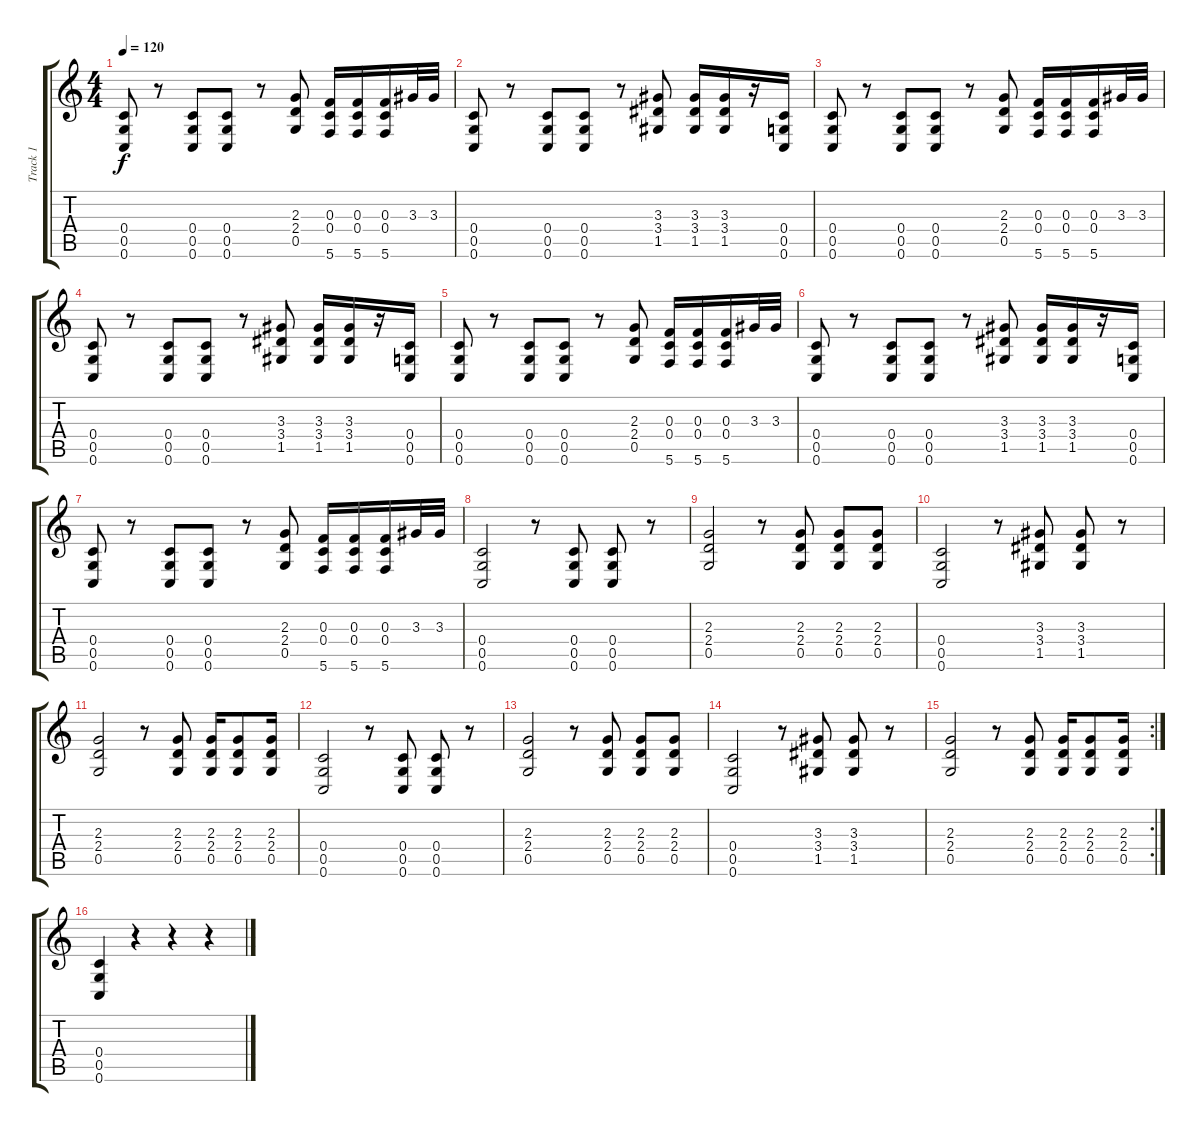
\track ("Track 1" "Track 1") {instrument distortionguitar}
\staff {score tabs}
\tuning (D4 A3 F3 C3 G2 C2) {hide}
\ts (4 4)
\tempo 120
\clef g2
\ks c
(0.4 0.5 0.6).8{dy f} r.8 (0.4 0.5 0.6).8 (0.4 0.5 0.6).8 r.8 (2.3 2.4 0.5).8 (0.3 0.4 5.6).16 (0.3 0.4 5.6).16 (0.3 0.4 5.6).16 3.3.32 3.3.32 |
(0.4 0.5 0.6).8 r.8 (0.4 0.5 0.6).8 (0.4 0.5 0.6).8 r.8 (3.3 3.4 1.5).8 (3.3 3.4 1.5).16 (3.3 3.4 1.5).16 r.16 (0.4 0.5 0.6).16 |
(0.4 0.5 0.6).8 r.8 (0.4 0.5 0.6).8 (0.4 0.5 0.6).8 r.8 (2.3 2.4 0.5).8 (0.3 0.4 5.6).16 (0.3 0.4 5.6).16 (0.3 0.4 5.6).16 3.3.32 3.3.32 |
(0.4 0.5 0.6).8 r.8 (0.4 0.5 0.6).8 (0.4 0.5 0.6).8 r.8 (3.3 3.4 1.5).8 (3.3 3.4 1.5).16 (3.3 3.4 1.5).16 r.16 (0.4 0.5 0.6).16 |
(0.4 0.5 0.6).8 r.8 (0.4 0.5 0.6).8 (0.4 0.5 0.6).8 r.8 (2.3 2.4 0.5).8 (0.3 0.4 5.6).16 (0.3 0.4 5.6).16 (0.3 0.4 5.6).16 3.3.32 3.3.32 |
(0.4 0.5 0.6).8 r.8 (0.4 0.5 0.6).8 (0.4 0.5 0.6).8 r.8 (3.3 3.4 1.5).8 (3.3 3.4 1.5).16 (3.3 3.4 1.5).16 r.16 (0.4 0.5 0.6).16 |
(0.4 0.5 0.6).8 r.8 (0.4 0.5 0.6).8 (0.4 0.5 0.6).8 r.8 (2.3 2.4 0.5).8 (0.3 0.4 5.6).16 (0.3 0.4 5.6).16 (0.3 0.4 5.6).16 3.3.32 3.3.32 |
(0.4 0.5 0.6).2 r.8 (0.4 0.5 0.6).8 (0.4 0.5 0.6).8 r.8 |
(2.3 2.4 0.5).2 r.8 (2.3 2.4 0.5).8 (2.3 2.4 0.5).8 (2.3 2.4 0.5).8 |
(0.4 0.5 0.6).2 r.8 (3.3 3.4 1.5).8 (3.3 3.4 1.5).8 r.8 |
(2.3 2.4 0.5).2 r.8 (2.3 2.4 0.5).8 (2.3 2.4 0.5).16 (2.3 2.4 0.5).8 (2.3 2.4 0.5).16 |
(0.4 0.5 0.6).2 r.8 (0.4 0.5 0.6).8 (0.4 0.5 0.6).8 r.8 |
(2.3 2.4 0.5).2 r.8 (2.3 2.4 0.5).8 (2.3 2.4 0.5).8 (2.3 2.4 0.5).8 |
(0.4 0.5 0.6).2 r.8 (3.3 3.4 1.5).8 (3.3 3.4 1.5).8 r.8 |
\rc 2
(2.3 2.4 0.5).2 r.8 (2.3 2.4 0.5).8 (2.3 2.4 0.5).16 (2.3 2.4 0.5).8 (2.3 2.4 0.5).16 |
(0.4 0.5 0.6).4 r.4 r.4 r.4
